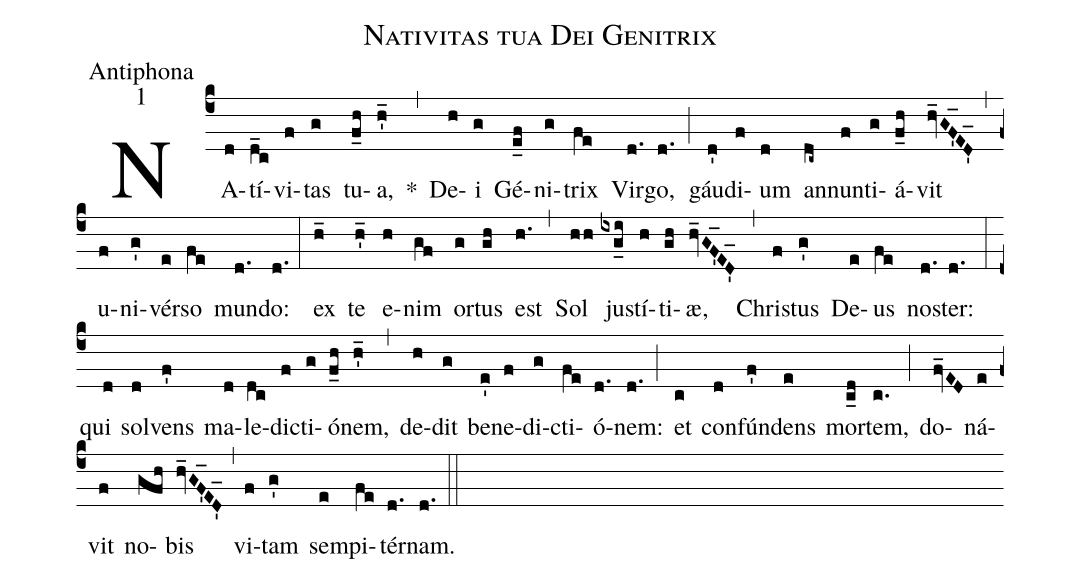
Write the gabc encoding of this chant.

name:Nativitas tua Dei Genitrix;
office-part:Antiphona;
mode:1;
%%
(c4) NA(d)tí(d_c)vi(f)tas(g) tu(f_h)a,(h'_) *(,) De(h)i(g) Gé(e_f)ni(g)trix(fe) Vir(d.)go,(d.) (;) gáu(d')di(f)um(d) an(dc~)nun(f)ti(g)á(f_h)vit(hv_GF'_ED'_) (,) u(f)ni(g')vér(e)so(fe) mun(d.)do:(d.) (:) ex(h_) te(h'_) e(h)nim(gf) or(g)tus(gh) est(h.) (,) Sol(hh) ju(ixg_i)stí(h)ti(gh)æ,(hv_GF'_ED'_) (,) Chri(f)stus(g') De(e)us(fe) no(d.)ster:(d.) (:) qui(d) sol(d)vens(f') ma(d)le(dc)di(f)cti(g)ó(f_h)nem,(h'_) (,) de(h)dit(g) be(e')ne(f)di(g)cti(fe)ó(d.)nem:(d.) (;) et(c) con(d)fún(f')dens(e) mor(c_d)tem,(c.) (;) do(fv_ED)ná(e)vit(f) no(gfh)bis(hv_GF'_ED'_) (,) vi(f)tam(g') sem(e)pi(fe)tér(d.)nam.(d.) (::)
